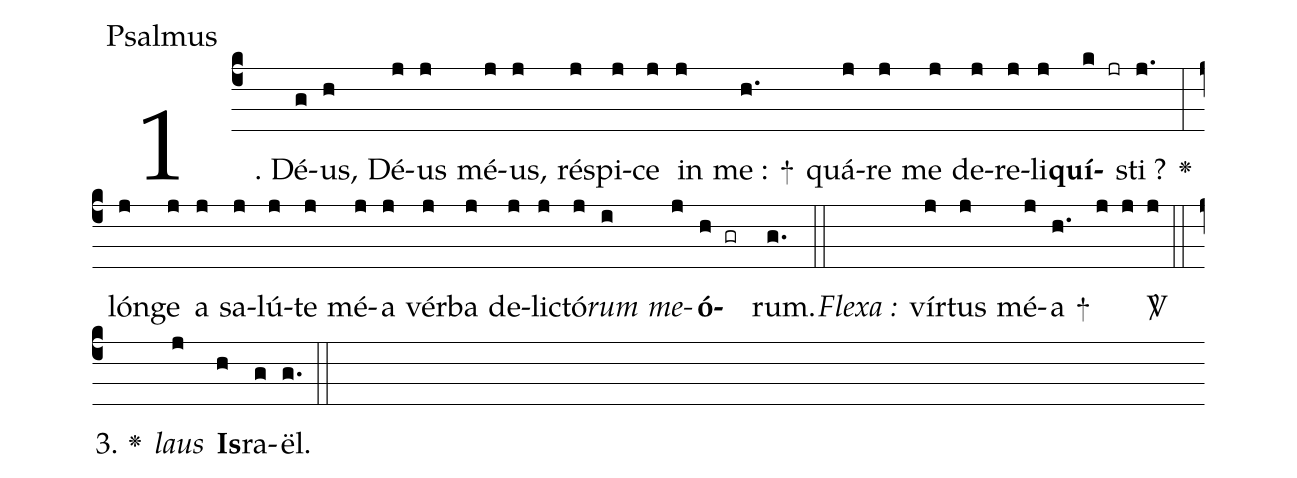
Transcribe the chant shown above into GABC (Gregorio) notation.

office-part: Psalmus;
%%
(c4)
1.( )
Dé(g)us,(h) Dé(j)us(j) mé(j)us,(j) ré(j)spi(j)ce(j) in(j) me :(h.) +() quá(j)re(j) me(j) de(j)re(j)li(j)<b>quí</b>(k jr)sti ?(j.) <v>\greheightstar</v>(:)
lón(j)ge(j) a(j) sa(j)lú(j)te(j) mé(j)a(j) vér(j)ba(j) de(j)li(j)ctó(j)<i>rum</i>(i) <i>me</i>(j)<b>ó</b>(h gr )rum.(g.) (::)
<i>Flexa :</i>()
vír(j)tus(j) mé(j)a(h. ) +() (j j j)
<sp>V/</sp>(::)
3. <v>\greheightstar</v>( )
<i>laus</i>(j) <b>Is</b>(h)ra(g)ël.(g.) (::)
